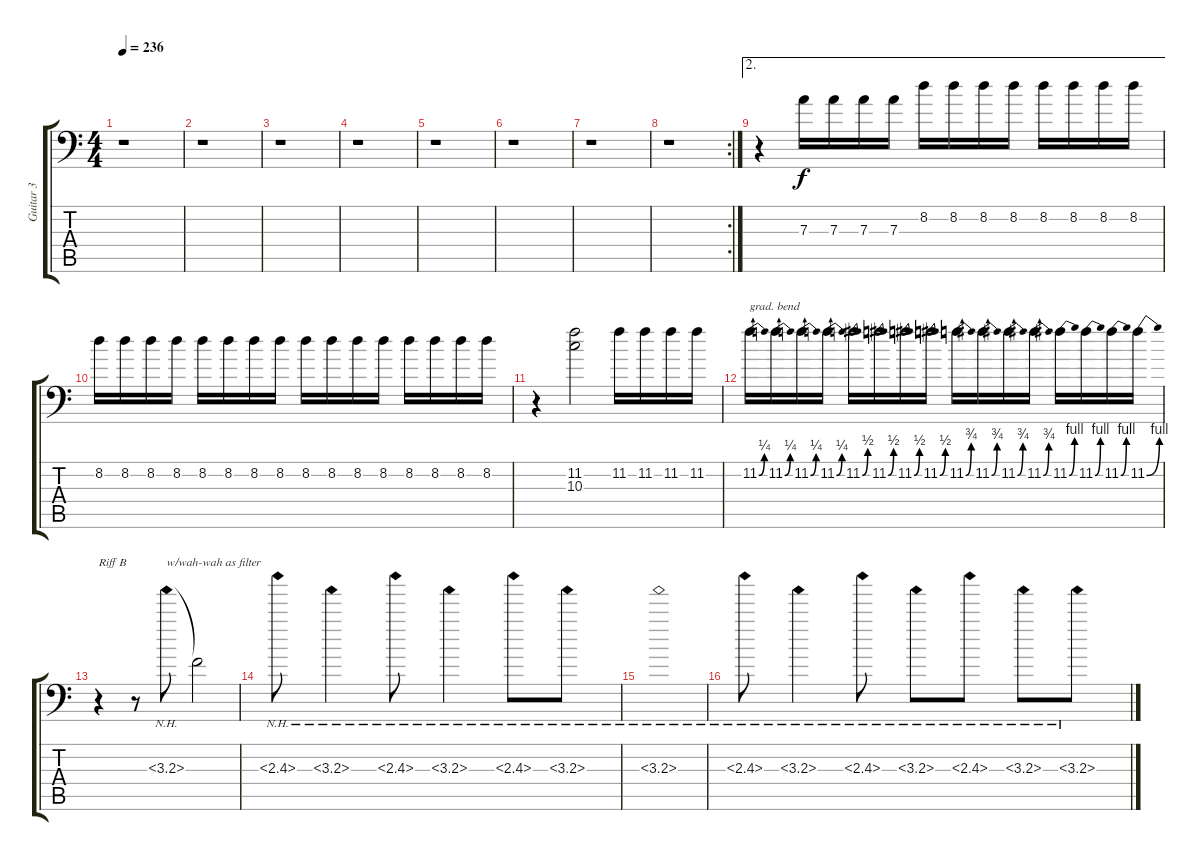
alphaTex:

\track ("Guitar 3" "Guitar 3") {instrument distortionguitar}
\staff {score tabs}
\tuning (B3 Gb3 D3 A2 E2 A1) {hide}
\ts (4 4)
\tempo 236
\clef f4
\ks c
r.1{dy f} |
r.1 |
r.1 |
r.1 |
r.1 |
r.1 |
r.1 |
\rc 2
r.1 |
\ae 2
r.4 7.3.16 7.3.16 7.3.16 7.3.16 8.2.16 8.2.16 8.2.16 8.2.16 8.2.16 8.2.16 8.2.16 8.2.16 |
8.2.16 8.2.16 8.2.16 8.2.16 8.2.16 8.2.16 8.2.16 8.2.16 8.2.16 8.2.16 8.2.16 8.2.16 8.2.16 8.2.16 8.2.16 8.2.16 |
r.4 (11.2 10.3).2 11.2.16 11.2.16 11.2.16 11.2.16 |
11.2{be (bend 0 0 60 1)}.16{txt "grad. bend"} 11.2{be (bend 0 0 60 1)}.16 11.2{be (bend 0 0 60 1)}.16 11.2{be (bend 0 0 60 1)}.16 11.2{be (bend 0 0 60 2)}.16 11.2{be (bend 0 0 60 2)}.16 11.2{be (bend 0 0 60 2)}.16 11.2{be (bend 0 0 60 2)}.16 11.2{be (bend 0 0 60 3)}.16 11.2{be (bend 0 0 60 3)}.16 11.2{be (bend 0 0 60 3)}.16 11.2{be (bend 0 0 60 3)}.16 11.2{be (bend 0 0 60 4)}.16 11.2{be (bend 0 0 60 4)}.16 11.2{be (bend 0 0 60 4)}.16 11.2{be (bend 0 0 60 4)}.16 |
r.4{txt "Riff B" volume 0} r.8 3.3{nh}.8{txt "w/wah-wah as filter"} 3.3{t}.2 |
2.3{nh}.8 3.3{nh}.4 2.3{nh}.8 3.3{nh}.4 2.3{nh}.8 3.3{nh}.8 |
3.3{nh}.1 |
2.3{nh}.8 3.3{nh}.4 2.3{nh}.8 3.3{nh}.8 2.3{nh}.8 3.3{nh}.8 3.3{nh}.8
